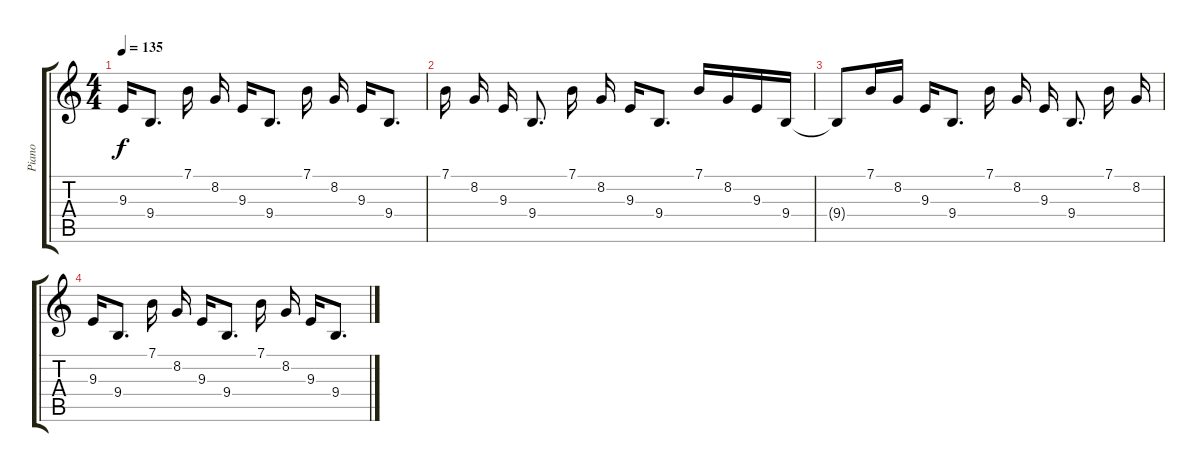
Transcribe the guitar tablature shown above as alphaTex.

\track ("Piano" "Piano") {instrument brightacousticpiano}
\staff {score tabs}
\tuning (E4 B3 G3 D3 A2 E2) {hide}
\ts (4 4)
\tempo 135
\clef g2
\ks c
9.3.16{dy f} 9.4.8{d} 7.1.16{beam split} 8.2.16{beam split} 9.3.16 9.4.8{d} 7.1.16{beam split} 8.2.16{beam split} 9.3.16 9.4.8{d} |
7.1.16{beam split} 8.2.16{beam split} 9.3.16{beam split} 9.4.8{d} 7.1.16{beam split} 8.2.16{beam split} 9.3.16{beam merge} 9.4.8{d} 7.1.16{beam merge} 8.2.16{beam merge} 9.3.16 9.4.16 |
9.4{t}.8 7.1.16 8.2.16 9.3.16{beam merge} 9.4.8{d} 7.1.16{beam split} 8.2.16{beam split} 9.3.16{beam split} 9.4.8{d} 7.1.16{beam split} 8.2.16 |
9.3.16 9.4.8{d} 7.1.16{beam split} 8.2.16{beam split} 9.3.16 9.4.8{d} 7.1.16{beam split} 8.2.16{beam split} 9.3.16 9.4.8{d}
